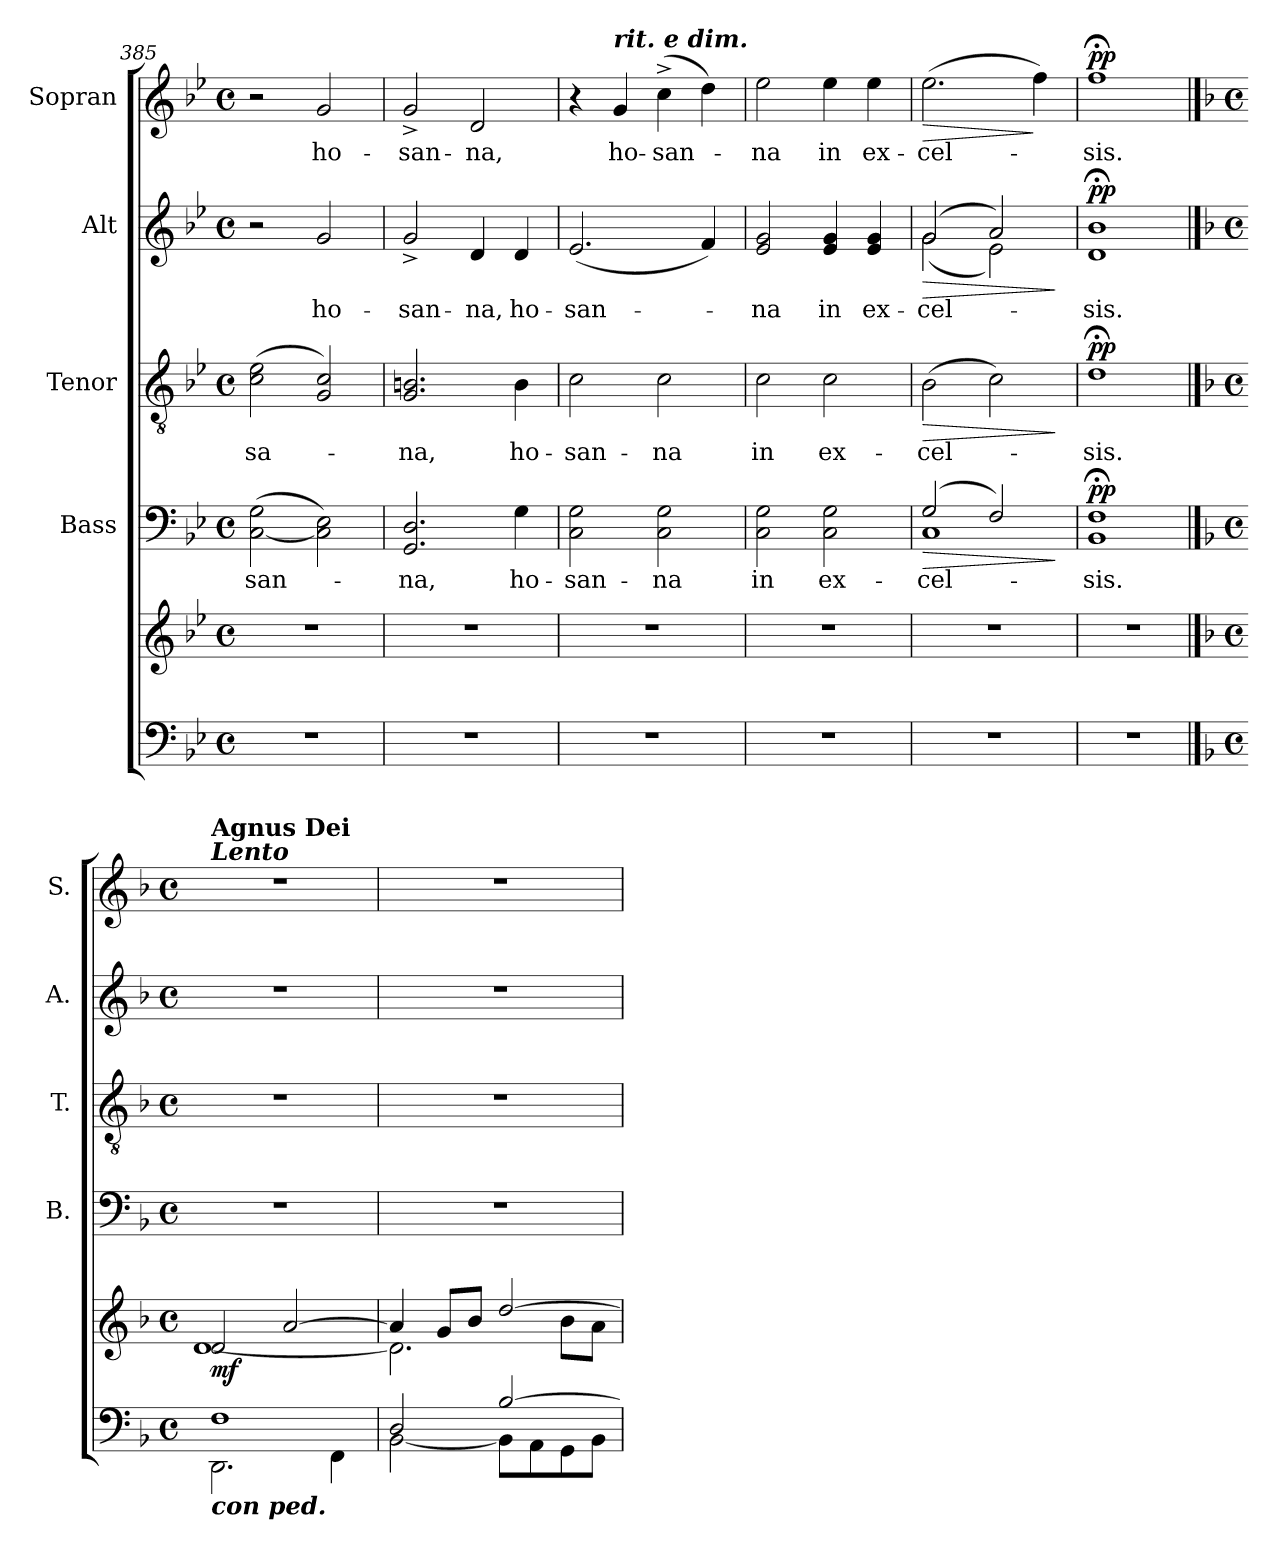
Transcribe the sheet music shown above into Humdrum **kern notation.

**kern	**kern	**dynam	**kern	**text	**dynam	**kern	**text	**dynam	**kern	**text	**dynam	**kern	**text	**dynam
*part5	*part5	*part5	*part4	*part4	*part4	*part3	*part3	*part3	*part2	*part2	*part2	*part1	*part1	*part1
*staff6	*staff5	*staff5/6	*staff4	*staff4	*staff4	*staff3	*staff3	*staff3	*staff2	*staff2	*staff2	*staff1	*staff1	*staff1
*	*	*	*I"Bass	*	*	*I"Tenor	*	*	*I"Alt	*	*	*I"Sopran	*	*
*	*	*	*I'B.	*	*	*I'T.	*	*	*I'A.	*	*	*I'S.	*	*
*clefF4	*clefG2	*	*clefF4	*	*	*clefGv2	*	*	*clefG2	*	*	*clefG2	*	*
*k[b-e-]	*k[b-e-]	*	*k[b-e-]	*	*	*k[b-e-]	*	*	*k[b-e-]	*	*	*k[b-e-]	*	*
*B-:	*B-:	*	*B-:	*	*	*B-:	*	*	*B-:	*	*	*B-:	*	*
*M4/4	*M4/4	*	*M4/4	*	*	*M4/4	*	*	*M4/4	*	*	*M4/4	*	*
*met(c)	*met(c)	*	*met(c)	*	*	*met(c)	*	*	*met(c)	*	*	*met(c)	*	*
=385	=385	=385	=385	=385	=385	=385	=385	=385	=385	=385	=385	=385	=385	=385
!	!	!	!	!LO:LY:b	!	!	!LO:LY:b	!	!	!	!	!	!	!
1r	1r	.	(>[<2C\ 2G\	-san-	.	(>2c\ 2e-\	-sa-	.	2r	.	.	2r	.	.
!	!	!	!	!	!	!	!	!	!	!LO:LY:b	!	!	!LO:LY:b	!
.	.	.	2C\] 2E-\)	.	.	2G/ 2c/)	.	.	2g/	ho-	.	2g/	ho-	.
=386	=386	=386	=386	=386	=386	=386	=386	=386	=386	=386	=386	=386	=386	=386
!	!	!	!	!LO:LY:b	!	!	!LO:LY:b	!	!	!LO:LY:b	!	!	!LO:LY:b	!
1r	1r	.	2.GG/ 2.D/	-na,	.	2.G/ 2.Bn/	-na,	.	2g^>/	-san-	.	2g^>/	-san-	.
!	!	!	!	!	!	!	!	!	!	!LO:LY:b	!	!	!LO:LY:b	!
.	.	.	.	.	.	.	.	.	4d/	-na,	.	2d/	-na,	.
!	!	!	!	!LO:LY:b	!	!	!LO:LY:b	!	!	!LO:LY:b	!	!	!	!
.	.	.	4G\	ho-	.	4B\	ho-	.	4d/	ho-	.	.	.	.
=387	=387	=387	=387	=387	=387	=387	=387	=387	=387	=387	=387	=387	=387	=387
!	!	!	!	!LO:LY:b	!	!	!LO:LY:b	!	!	!LO:LY:b	!	!	!	!
1r	1r	.	2C\ 2G\	-san-	.	2c\	-san-	.	(<2.e-/	-san-	.	4r	.	.
!	!	!	!	!	!	!	!	!	!	!	!	!LO:TX:a:Bi:t=rit. e dim.	!	!
!	!	!	!	!	!	!	!	!	!	!	!	!	!LO:LY:b	!
.	.	.	.	.	.	.	.	.	.	.	.	4g/	ho-	.
!	!	!	!	!LO:LY:b	!	!	!LO:LY:b	!	!	!	!	!	!LO:LY:b	!
.	.	.	2C\ 2G\	-na	.	2c\	-na	.	.	.	.	(>4cc^>\	-san-	.
.	.	.	.	.	.	.	.	.	4f/)	.	.	4dd\)	.	.
=388	=388	=388	=388	=388	=388	=388	=388	=388	=388	=388	=388	=388	=388	=388
!	!	!	!	!LO:LY:b	!	!	!LO:LY:b	!	!	!LO:LY:b	!	!	!LO:LY:b	!
1r	1r	.	2C\ 2G\	in	.	2c\	in	.	2e-/ 2g/	-na	.	2ee-\	-na	.
!	!	!	!	!LO:LY:b	!	!	!LO:LY:b	!	!	!LO:LY:b	!	!	!LO:LY:b	!
.	.	.	2C\ 2G\	ex-	.	2c\	ex-	.	4e-/ 4g/	in	.	4ee-\	in	.
!	!	!	!	!	!	!	!	!	!	!LO:LY:b	!	!	!LO:LY:b	!
.	.	.	.	.	.	.	.	.	4e-/ 4g/	ex-	.	4ee-\	ex-	.
=389	=389	=389	=389	=389	=389	=389	=389	=389	=389	=389	=389	=389	=389	=389
!	!	!	!	!LO:LY:b	!LO:HP:b	!	!LO:LY:b	!LO:HP:b	!	!LO:LY:b	!LO:HP:b	!	!LO:LY:b	!LO:HP:b
*	*	*	*^	*	*	*	*	*	*^	*	*	*	*	*
1r	1r	.	(2G/	1C	-cel-	>	(>2B-\	-cel-	>	(2g/	(<2g\	-cel-	>	(>2.ee-\	-cel-	>
.	.	.	2F/)	.	.	.	2c\)	.	.	2a/)	2e-\)	.	.	.	.	.
.	.	.	.	.	.	.	.	.	.	.	.	.	.	4ff\)	.	]
*	*	*	*v	*v	*	*	*	*	*	*v	*v	*	*	*	*	*
.	.	.	.	.	]	.	.	]	.	.	]	.	.	.
=390	=390	=390	=390	=390	=390	=390	=390	=390	=390	=390	=390	=390	=390	=390
!	!	!	!	!LO:LY:b	!LO:DY:a	!	!LO:LY:b	!LO:DY:a	!	!LO:LY:b	!LO:DY:a	!	!LO:LY:b	!LO:DY:a
1r	1r	.	1BB-;< 1F;<	-sis.	pp	1d;<	-sis.	pp	1d;< 1b-;<	-sis.	pp	1ff;<	-sis.	pp
!!LO:LB:g=z
==391	==391	==391	==391	==391	==391	==391	==391	==391	==391	==391	==391	==391	==391	==391
*k[b-]	*k[b-]	*	*k[b-]	*	*	*k[b-]	*	*	*k[b-]	*	*	*k[b-]	*	*
*F:	*F:	*	*F:	*	*	*F:	*	*	*F:	*	*	*F:	*	*
*M4/4	*M4/4	*	*M4/4	*	*	*M4/4	*	*	*M4/4	*	*	*M4/4	*	*
*met(c)	*met(c)	*	*met(c)	*	*	*met(c)	*	*	*met(c)	*	*	*met(c)	*	*
*^	*^	*	*	*	*	*	*	*	*	*	*	*	*	*
!	!	!	!	!	!	!	!	!	!	!	!	!	!	!LO:TX:a:Bi:t=Lento	!	!
!	!	!	!	!	!	!	!	!	!	!	!	!	!	!LO:TX:a:B:t=Agnus Dei	!	!
!LO:TX:b:Bi:t=con ped.	!	!	!	!	!	!	!	!	!	!	!	!	!	!	!	!
!	!	!	!	!LO:DY:b	!	!	!	!	!	!	!	!	!	!	!	!
1F	2.DD\	2d/	[<1d	mf	1r	.	.	1r	.	.	1r	.	.	1r	.	.
.	.	[>2a/	.	.	.	.	.	.	.	.	.	.	.	.	.	.
.	4FF\	.	.	.	.	.	.	.	.	.	.	.	.	.	.	.
=392	=392	=392	=392	=392	=392	=392	=392	=392	=392	=392	=392	=392	=392	=392	=392	=392
2D/	[<2BB-\	4a/]	2.d\]	.	1r	.	.	1r	.	.	1r	.	.	1r	.	.
.	.	8g/L	.	.	.	.	.	.	.	.	.	.	.	.	.	.
.	.	8b-/J	.	.	.	.	.	.	.	.	.	.	.	.	.	.
[>2B-/	8BB-\L]	[>2dd/	.	.	.	.	.	.	.	.	.	.	.	.	.	.
.	8AA\	.	.	.	.	.	.	.	.	.	.	.	.	.	.	.
.	8GG\	.	8b-\L	.	.	.	.	.	.	.	.	.	.	.	.	.
.	8BB-\J	.	8a\J	.	.	.	.	.	.	.	.	.	.	.	.	.
*v	*v	*	*	*	*	*	*	*	*	*	*	*	*	*	*	*
*	*v	*v	*	*	*	*	*	*	*	*	*	*	*	*	*
=	=	=	=	=	=	=	=	=	=	=	=	=	=	=
*-	*-	*-	*-	*-	*-	*-	*-	*-	*-	*-	*-	*-	*-	*-
